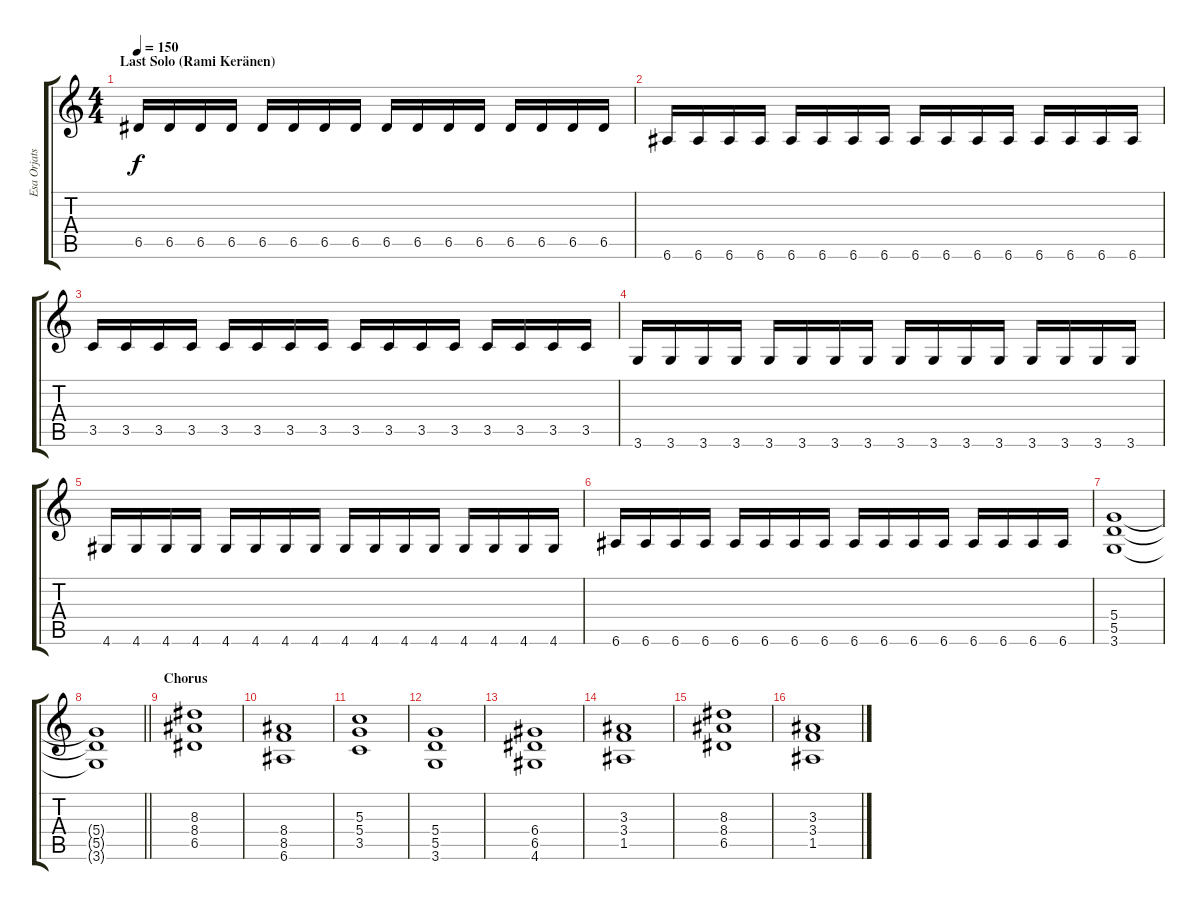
\track ("Esa Orjatsalo" "Esa Orjats") {instrument distortionguitar}
\staff {score tabs}
\tuning (E4 B3 G3 D3 A2 E2) {hide}
\ts (4 4)
\section ("" "Last Solo (Rami Keränen)")
\tempo 150
\clef g2
\ks c
6.5.16{dy f} 6.5.16 6.5.16 6.5.16 6.5.16 6.5.16 6.5.16 6.5.16 6.5.16 6.5.16 6.5.16 6.5.16 6.5.16 6.5.16 6.5.16 6.5.16 |
6.6.16 6.6.16 6.6.16 6.6.16 6.6.16 6.6.16 6.6.16 6.6.16 6.6.16 6.6.16 6.6.16 6.6.16 6.6.16 6.6.16 6.6.16 6.6.16 |
3.5.16 3.5.16 3.5.16 3.5.16 3.5.16 3.5.16 3.5.16 3.5.16 3.5.16 3.5.16 3.5.16 3.5.16 3.5.16 3.5.16 3.5.16 3.5.16 |
3.6.16 3.6.16 3.6.16 3.6.16 3.6.16 3.6.16 3.6.16 3.6.16 3.6.16 3.6.16 3.6.16 3.6.16 3.6.16 3.6.16 3.6.16 3.6.16 |
4.6.16 4.6.16 4.6.16 4.6.16 4.6.16 4.6.16 4.6.16 4.6.16 4.6.16 4.6.16 4.6.16 4.6.16 4.6.16 4.6.16 4.6.16 4.6.16 |
6.6.16 6.6.16 6.6.16 6.6.16 6.6.16 6.6.16 6.6.16 6.6.16 6.6.16 6.6.16 6.6.16 6.6.16 6.6.16 6.6.16 6.6.16 6.6.16 |
(5.4 5.5 3.6).1 |
\barLineRight lightlight
(5.4{t} 5.5{t} 3.6{t}).1 |
\section ("" "Chorus")
(8.3 8.4 6.5).1 |
(8.4 8.5 6.6).1 |
(5.3 5.4 3.5).1 |
(5.4 5.5 3.6).1 |
(6.4 6.5 4.6).1 |
(3.3 3.4 1.5).1 |
(8.3 8.4 6.5).1 |
(3.3 3.4 1.5).1
